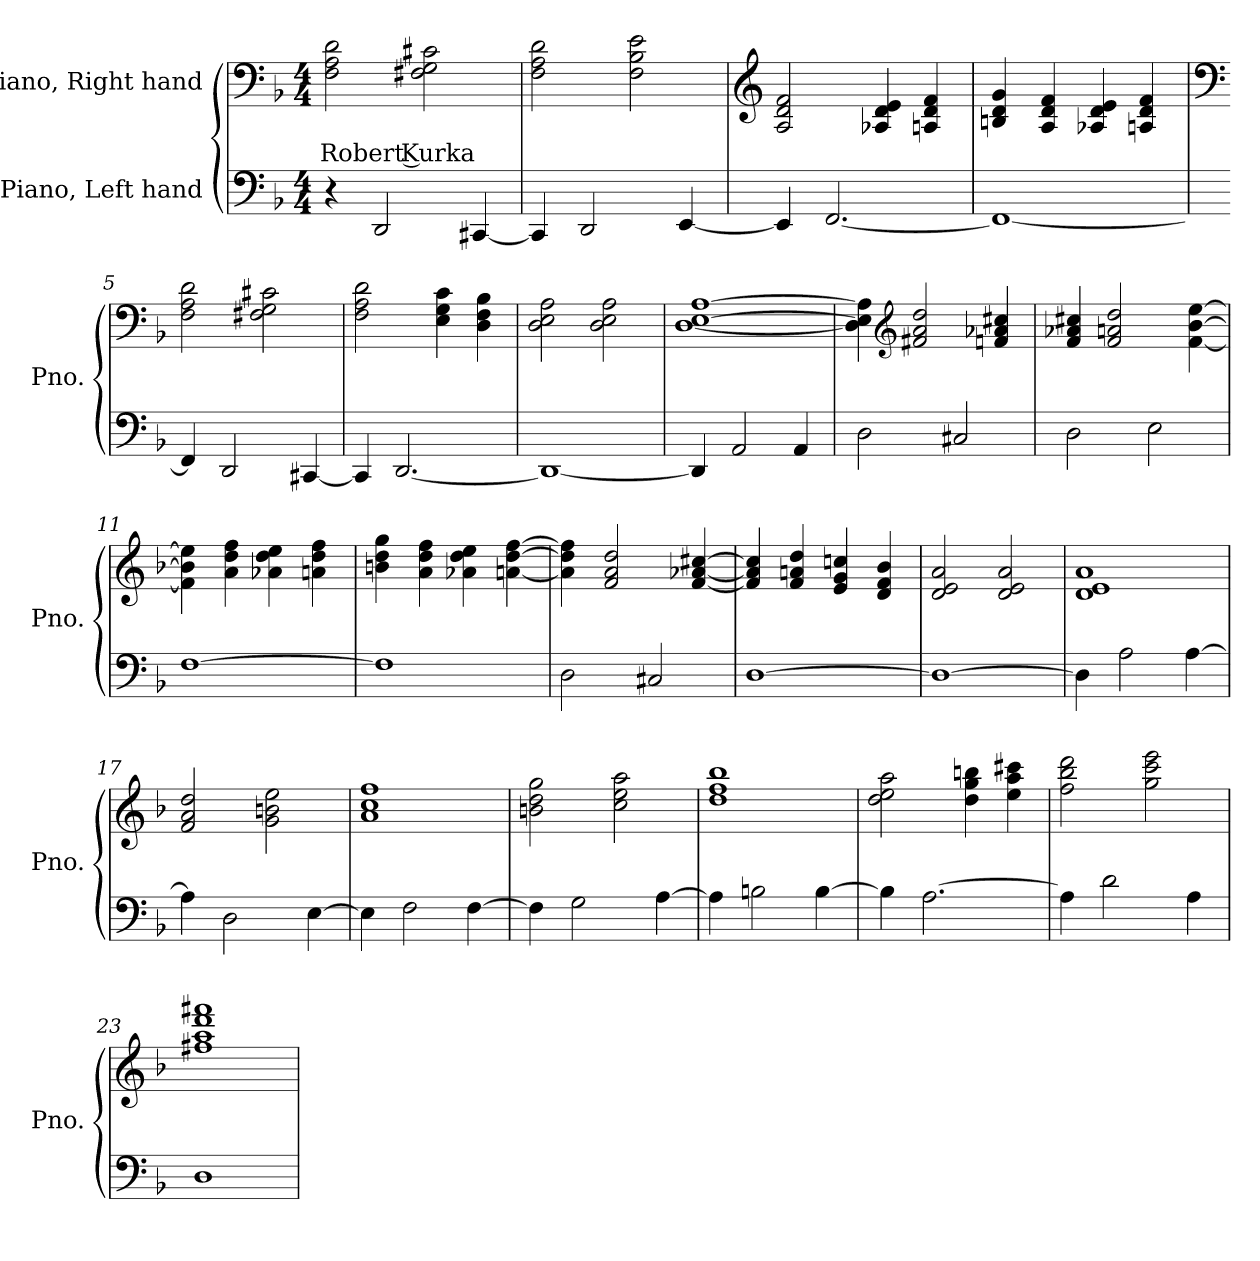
**kern	**kern	**text
*part2	*part1	*part1
*staff2	*staff1	*staff1
*I"Piano, Left hand	*I"Piano, Right hand	*
*I'Pno.	*I'Pno.	*
*clefF4	*clefF4	*
*k[b-]	*k[b-]	*
*M4/4	*M4/4	*
*MM120	*MM120	*
=1	=1	=1
!	!	!LO:LY:b
4r	2F\ 2A\ 2d\	Robert Kurka
2DD/	.	.
.	2F#X\ 2G\ 2c#X\	.
[4CC#X/	.	.
=2	=2	=2
4CC#/]	2F\ 2A\ 2d\	.
2DD/	.	.
.	2F\ 2B-\ 2e\	.
[4EE/	.	.
=3	=3	=3
*	*clefG2	*
4EE/]	2A/ 2d/ 2f/	.
[2.FF/	.	.
.	4A-X/ 4d/ 4e/	.
.	4An/ 4d/ 4f/	.
=4	=4	=4
1FF_	4Bn/ 4d/ 4g/	.
.	4A/ 4d/ 4f/	.
.	4A-X/ 4d/ 4e/	.
.	4An/ 4d/ 4f/	.
!!LO:LB:g=z
=5	=5	=5
*	*clefF4	*
4FF/]	2F\ 2A\ 2d\	.
2DD/	.	.
.	2F#X\ 2G\ 2c#X\	.
[4CC#X/	.	.
=6	=6	=6
4CC#/]	2F\ 2A\ 2d\	.
[2.DD/	.	.
.	4E\ 4G\ 4c\	.
.	4D\ 4F\ 4B-\	.
=7	=7	=7
1DD_	2D\ 2E\ 2A\	.
.	2D\ 2E\ 2A\	.
=8	=8	=8
4DD/]	[1D [1E [1A	.
2AA/	.	.
4AA/	.	.
=9	=9	=9
2D\	4D\] 4E\] 4A\]	.
*	*clefG2	*
.	2f#X/ 2a/ 2dd/	.
2C#X/	.	.
.	4fn/ 4a-X/ 4cc#X/	.
=10	=10	=10
2D\	4f/ 4a-X/ 4cc#X/	.
.	2f/ 2an/ 2dd/	.
2E\	.	.
.	[4f\ [4b-\ [4ee\	.
=11	=11	=11
[1F	4f\] 4b-\] 4ee\]	.
.	4a\ 4dd\ 4ff\	.
.	4a-X\ 4dd\ 4ee\	.
.	4an\ 4dd\ 4ff\	.
!!LO:LB:g=z
=12	=12	=12
1F]	4bn\ 4dd\ 4gg\	.
.	4a\ 4dd\ 4ff\	.
.	4a-X\ 4dd\ 4ee\	.
.	[4an\ [4dd\ [4ff\	.
=13	=13	=13
2D\	4a\] 4dd\] 4ff\]	.
.	2f/ 2a/ 2dd/	.
2C#X/	.	.
.	[4f/ [4a-X/ [4cc#X/	.
=14	=14	=14
[1D	4f/] 4a-/] 4cc#/]	.
.	4f/ 4an/ 4dd/	.
.	4e/ 4g/ 4ccn/	.
.	4d/ 4f/ 4b-/	.
=15	=15	=15
1D_	2d/ 2e/ 2a/	.
.	2d/ 2e/ 2a/	.
=16	=16	=16
4D\]	1d 1e 1a	.
2A\	.	.
[4A\	.	.
=17	=17	=17
4A\]	2f/ 2a/ 2dd/	.
2D\	.	.
.	2g\ 2bn\ 2ee\	.
[4E\	.	.
=18	=18	=18
4E\]	1a 1cc 1ff	.
2F\	.	.
[4F\	.	.
=19	=19	=19
4F\]	2bn\ 2dd\ 2gg\	.
2G\	.	.
.	2cc\ 2ee\ 2aa\	.
[4A\	.	.
!!LO:LB:g=z
=20	=20	=20
4A\]	1dd 1ff 1bb-	.
2Bn\	.	.
[4B\	.	.
=21	=21	=21
4B\]	2dd\ 2ee\ 2aa\	.
[2.A\	.	.
.	4dd\ 4gg\ 4bbn\	.
.	4ee\ 4aa\ 4ccc#X\	.
=22	=22	=22
4A\]	2ff\ 2bb-\ 2ddd\	.
2d\	.	.
.	2gg\ 2ccc\ 2eee\	.
4A\	.	.
=23	=23	=23
1D	1ff#X 1aa 1ddd 1fff#X	.
=	=	=
*-	*-	*-
